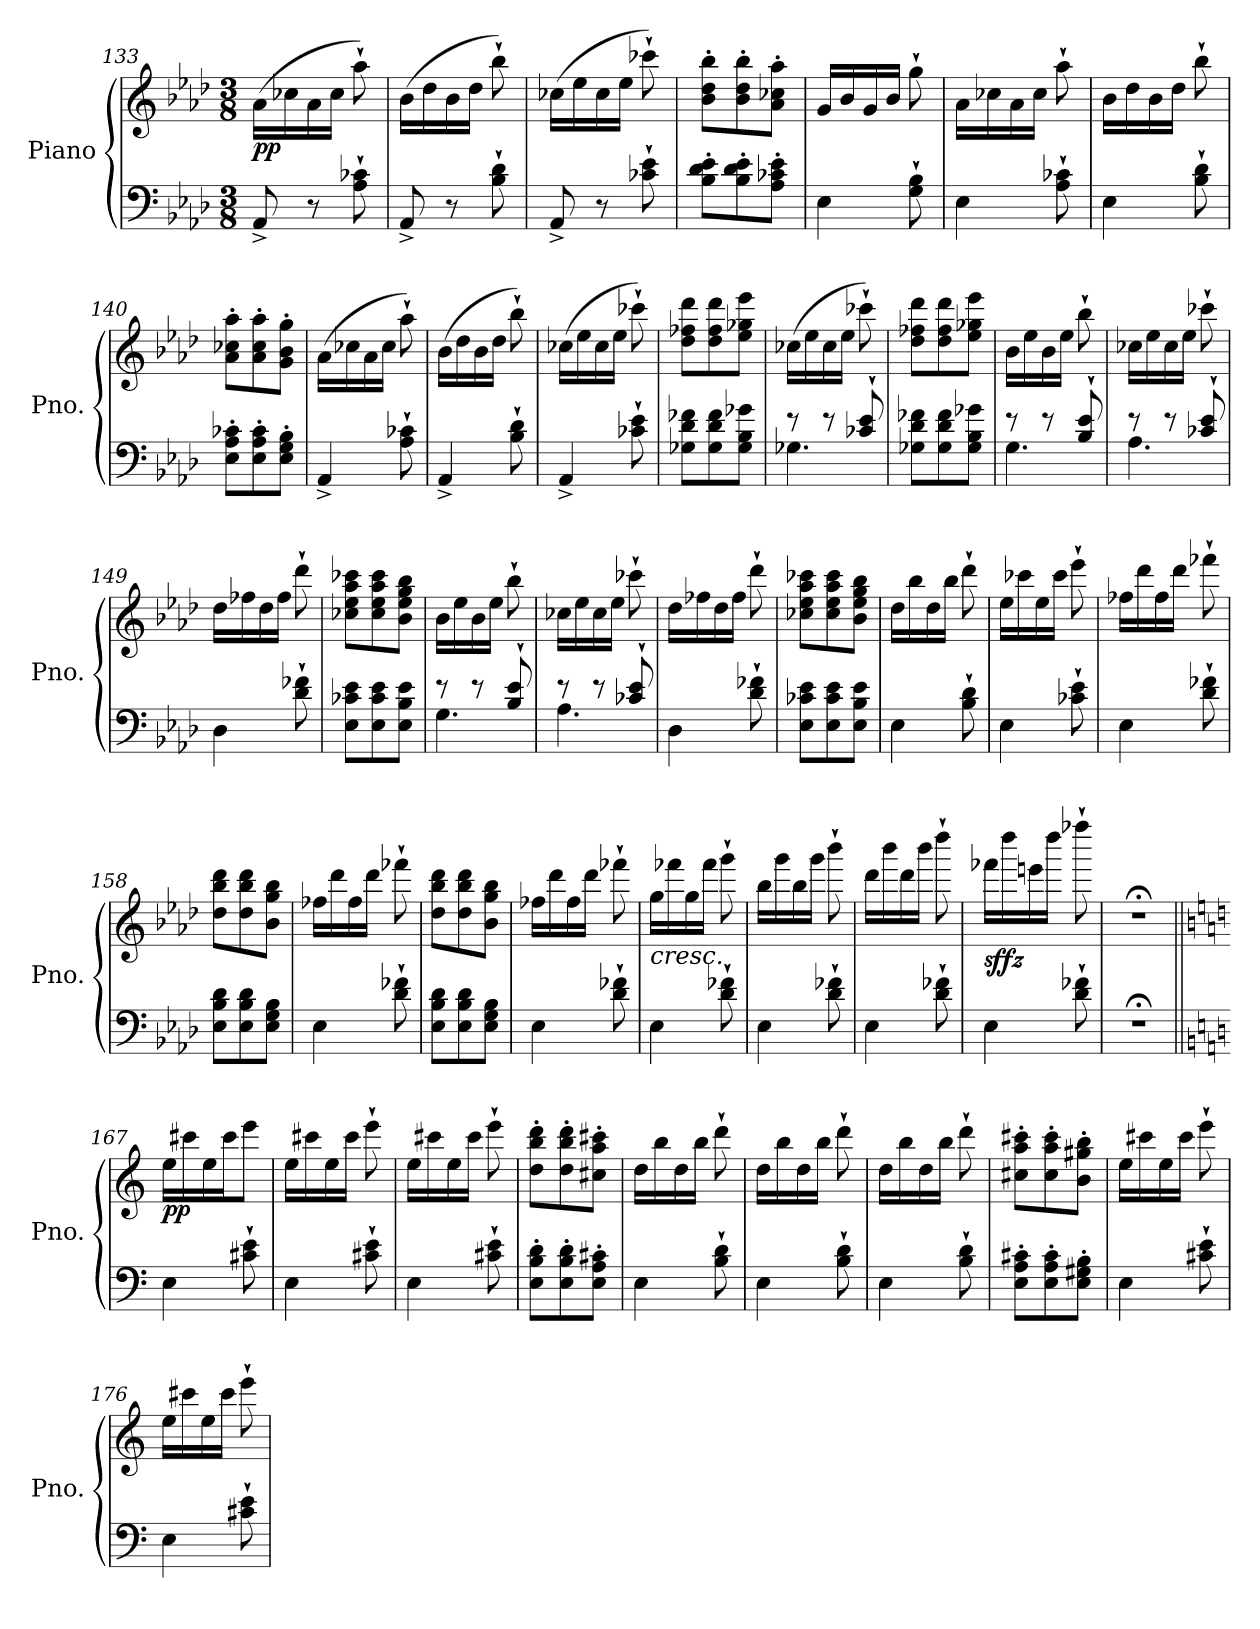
**kern	**kern	**dynam
*part1	*part1	*part1
*staff2	*staff1	*staff1/2
*I"Piano	*	*
*I'Pno.	*	*
*clefF4	*clefG2	*
*k[b-e-a-d-]	*k[b-e-a-d-]	*
*M3/8	*M3/8	*
*MM140	*MM140	*
=133	=133	=133
!	!	!LO:DY:b
8AA-^/	(>16a-\LL	pp
.	16cc-X\	.
8r	16a-\	.
.	16cc-\JJ	.
8A-\` 8c-X\`	8aa-`\)	.
=134	=134	=134
8AA-^/	(>16b-\LL	.
.	16dd-\	.
8r	16b-\	.
.	16dd-\JJ	.
8B-\` 8d-\`	8bb-`\)	.
!!LO:LB:g=z
=135	=135	=135
8AA-^/	(>16cc-X\LL	.
.	16ee-\	.
8r	16cc-\	.
.	16ee-\JJ	.
8c-X\` 8e-\`	8ccc-X`\)	.
=136	=136	=136
8B-\' 8d-\' 8e-\'L	8b-\' 8dd-\' 8bb-\'L	.
8B-\' 8d-\' 8e-\'	8b-\' 8dd-\' 8bb-\'	.
8A-\' 8c-X\' 8e-\'J	8a-\' 8cc-X\' 8aa-\'J	.
=137	=137	=137
4E-\	16g/LL	.
.	16b-/	.
.	16g/	.
.	16b-/JJ	.
8G\` 8B-\`	8gg`\	.
=138	=138	=138
4E-\	16a-\LL	.
.	16cc-X\	.
.	16a-\	.
.	16cc-\JJ	.
8A-\` 8c-X\`	8aa-`\	.
=139	=139	=139
4E-\	16b-\LL	.
.	16dd-\	.
.	16b-\	.
.	16dd-\JJ	.
8B-\` 8d-\`	8bb-`\	.
=140	=140	=140
8E-\' 8A-\' 8c-X\'L	8a-\' 8cc-X\' 8aa-\'L	.
8E-\' 8A-\' 8c-\'	8a-\' 8cc-\' 8aa-\'	.
8E-\' 8G\' 8B-\'J	8g\' 8b-\' 8gg\'J	.
=141	=141	=141
4AA-^/	(>16a-\LL	.
.	16cc-X\	.
.	16a-\	.
.	16cc-\JJ	.
8A-\` 8c-X\`	8aa-`\)	.
=142	=142	=142
4AA-^/	(>16b-\LL	.
.	16dd-\	.
.	16b-\	.
.	16dd-\JJ	.
8B-\` 8d-\`	8bb-`\)	.
!!LO:PB:g=z
=143	=143	=143
4AA-^/	(>16cc-X\LL	.
.	16ee-\	.
.	16cc-\	.
.	16ee-\JJ	.
8c-X\` 8e-\`	8ccc-X`\)	.
=144	=144	=144
8G-X\ 8d-\ 8f-X\L	8dd-\ 8ff-X\ 8ddd-\L	.
8G-\ 8d-\ 8f-\	8dd-\ 8ff-\ 8ddd-\	.
8G-\ 8B-\ 8g-X\J	8ee-\ 8gg-X\ 8eee-\J	.
=145	=145	=145
*^	*	*
8r	4.G-X\	(>16cc-X\LL	.
.	.	16ee-\	.
8r	.	16cc-\	.
.	.	16ee-\JJ	.
8c-X/` 8e-/`	.	8ccc-X`\)	.
*v	*v	*	*
=146	=146	=146
8G-X\ 8d-\ 8f-X\L	8dd-\ 8ff-X\ 8ddd-\L	.
8G-\ 8d-\ 8f-\	8dd-\ 8ff-\ 8ddd-\	.
8G-\ 8B-\ 8g-X\J	8ee-\ 8gg-X\ 8eee-\J	.
=147	=147	=147
*^	*	*
8r	4.G\	16b-\LL	.
.	.	16ee-\	.
8r	.	16b-\	.
.	.	16ee-\JJ	.
8B-/` 8e-/`	.	8bb-`\	.
=148	=148	=148	=148
8r	4.A-\	16cc-X\LL	.
.	.	16ee-\	.
8r	.	16cc-\	.
.	.	16ee-\JJ	.
8c-X/` 8e-/`	.	8ccc-X`\	.
*v	*v	*	*
=149	=149	=149
4D-\	16dd-\LL	.
.	16ff-X\	.
.	16dd-\	.
.	16ff-\JJ	.
8d-\` 8f-X\`	8ddd-`\	.
=150	=150	=150
8E-\ 8c-X\ 8e-\L	8cc-X\ 8ee-\ 8aa-\ 8ccc-X\L	.
8E-\ 8c-\ 8e-\	8cc-\ 8ee-\ 8aa-\ 8ccc-\	.
8E-\ 8B-\ 8e-\J	8b-\ 8ee-\ 8gg\ 8bb-\J	.
!!LO:LB:g=z
=151	=151	=151
*^	*	*
8r	4.G\	16b-\LL	.
.	.	16ee-\	.
8r	.	16b-\	.
.	.	16ee-\JJ	.
8B-/` 8e-/`	.	8bb-`\	.
=152	=152	=152	=152
8r	4.A-\	16cc-X\LL	.
.	.	16ee-\	.
8r	.	16cc-\	.
.	.	16ee-\JJ	.
8c-X/` 8e-/`	.	8ccc-X`\	.
*v	*v	*	*
=153	=153	=153
4D-\	16dd-\LL	.
.	16ff-X\	.
.	16dd-\	.
.	16ff-\JJ	.
8d-\` 8f-X\`	8ddd-`\	.
=154	=154	=154
8E-\ 8c-X\ 8e-\L	8cc-X\ 8ee-\ 8aa-\ 8ccc-X\L	.
8E-\ 8c-\ 8e-\	8cc-\ 8ee-\ 8aa-\ 8ccc-\	.
8E-\ 8B-\ 8e-\J	8b-\ 8ee-\ 8gg\ 8bb-\J	.
=155	=155	=155
4E-\	16dd-\LL	.
.	16bb-\	.
.	16dd-\	.
.	16bb-\JJ	.
8B-\` 8d-\`	8ddd-`\	.
=156	=156	=156
4E-\	16ee-\LL	.
.	16ccc-X\	.
.	16ee-\	.
.	16ccc-\JJ	.
8c-X\` 8e-\`	8eee-`\	.
=157	=157	=157
4E-\	16ff-X\LL	.
.	16ddd-\	.
.	16ff-\	.
.	16ddd-\JJ	.
8d-\` 8f-X\`	8fff-X`\	.
=158	=158	=158
8E-\ 8B-\ 8d-\L	8dd-\ 8bb-\ 8ddd-\L	.
8E-\ 8B-\ 8d-\	8dd-\ 8bb-\ 8ddd-\	.
8E-\ 8G\ 8B-\J	8b-\ 8gg\ 8bb-\J	.
!!LO:LB:g=z
=159	=159	=159
4E-\	16ff-X\LL	.
.	16ddd-\	.
.	16ff-\	.
.	16ddd-\JJ	.
8d-\` 8f-X\`	8fff-X`\	.
=160	=160	=160
8E-\ 8B-\ 8d-\L	8dd-\ 8bb-\ 8ddd-\L	.
8E-\ 8B-\ 8d-\	8dd-\ 8bb-\ 8ddd-\	.
8E-\ 8G\ 8B-\J	8b-\ 8gg\ 8bb-\J	.
=161	=161	=161
4E-\	16ff-X\LL	.
.	16ddd-\	.
.	16ff-\	.
.	16ddd-\JJ	.
8d-\` 8f-X\`	8fff-X`\	.
=162	=162	=162
!	!LO:TX:b:i:t=cresc.	!
4E-\	16gg\LL	.
.	16fff-X\	.
.	16gg\	.
.	16fff-\JJ	.
8d-\` 8f-X\`	8ggg`\	.
=163	=163	=163
4E-\	16bb-\LL	.
.	16ggg\	.
.	16bb-\	.
.	16ggg\JJ	.
8d-\` 8f-X\`	8bbb-`\	.
=164	=164	=164
4E-\	16ddd-\LL	.
.	16bbb-\	.
.	16ddd-\	.
.	16bbb-\JJ	.
8d-\` 8f-X\`	8dddd-`\	.
=165	=165	=165
!	!	!LO:DY:b
4E-\	16fff-X\LL	sffz
.	16dddd-\	.
.	16eeen\	.
.	16dddd-\JJ	.
8d-\` 8f-X\`	8ffff-X`\	.
!!LO:LB:g=z
=166	=166	=166
4.r;<	4.r;<	.
=167||	=167||	=167||
*k[]	*k[]	*
!	!	!LO:DY:b
4E\	16ee\LL	pp
.	16ccc#X\	.
.	16ee\	.
.	16ccc#\J	.
8c#X\` 8e\`	8eee\J	.
=168	=168	=168
4E\	16ee\LL	.
.	16ccc#X\	.
.	16ee\	.
.	16ccc#\JJ	.
8c#X\` 8e\`	8eee`\	.
=169	=169	=169
4E\	16ee\LL	.
.	16ccc#X\	.
.	16ee\	.
.	16ccc#\JJ	.
8c#X\` 8e\`	8eee`\	.
=170	=170	=170
8E\' 8B\' 8d\'L	8dd\' 8bb\' 8ddd\'L	.
8E\' 8B\' 8d\'	8dd\' 8bb\' 8ddd\'	.
8E\' 8A\' 8c#X\'J	8cc#X\' 8aa\' 8ccc#X\'J	.
=171	=171	=171
4E\	16dd\LL	.
.	16bb\	.
.	16dd\	.
.	16bb\JJ	.
8B\` 8d\`	8ddd`\	.
=172	=172	=172
4E\	16dd\LL	.
.	16bb\	.
.	16dd\	.
.	16bb\JJ	.
8B\` 8d\`	8ddd`\	.
=173	=173	=173
4E\	16dd\LL	.
.	16bb\	.
.	16dd\	.
.	16bb\JJ	.
8B\` 8d\`	8ddd`\	.
!!LO:LB:g=z
=174	=174	=174
8E\' 8A\' 8c#X\'L	8cc#X\' 8aa\' 8ccc#X\'L	.
8E\' 8A\' 8c#\'	8cc#\' 8aa\' 8ccc#\'	.
8E\' 8G#X\' 8B\'J	8b\' 8gg#X\' 8bb\'J	.
=175	=175	=175
4E\	16ee\LL	.
.	16ccc#X\	.
.	16ee\	.
.	16ccc#\JJ	.
8c#X\` 8e\`	8eee`\	.
=176	=176	=176
4E\	16ee\LL	.
.	16ccc#X\	.
.	16ee\	.
.	16ccc#\JJ	.
8c#X\` 8e\`	8eee`\	.
=	=	=
*-	*-	*-
